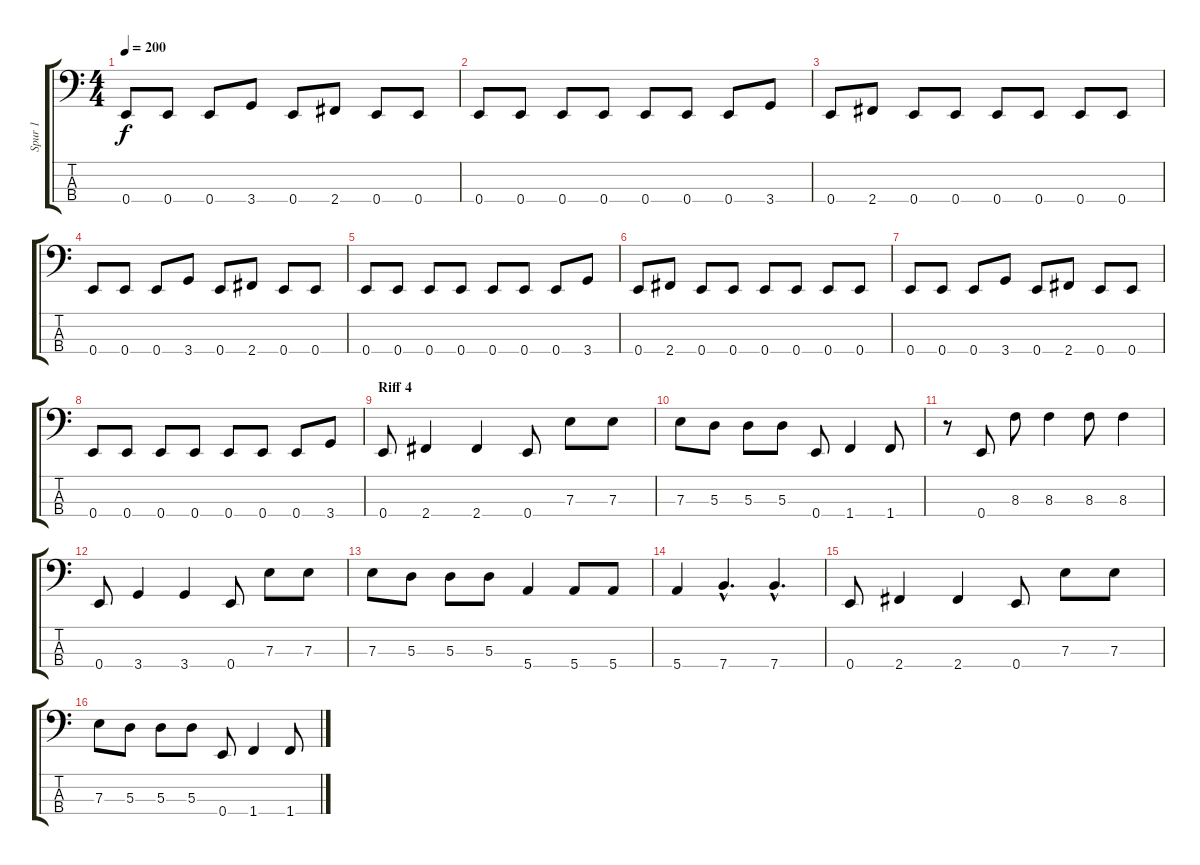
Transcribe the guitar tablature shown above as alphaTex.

\track ("Spur 1" "Spur 1") {instrument electricbasspick}
\staff {score tabs}
\tuning (G2 D2 A1 E1) {hide}
\ts (4 4)
\tempo 200
\clef f4
\ks c
0.4.8{dy f} 0.4.8 0.4.8 3.4.8 0.4.8 2.4.8 0.4.8 0.4.8 |
0.4.8 0.4.8 0.4.8 0.4.8 0.4.8 0.4.8 0.4.8 3.4.8 |
0.4.8 2.4.8 0.4.8 0.4.8 0.4.8 0.4.8 0.4.8 0.4.8 |
0.4.8 0.4.8 0.4.8 3.4.8 0.4.8 2.4.8 0.4.8 0.4.8 |
0.4.8 0.4.8 0.4.8 0.4.8 0.4.8 0.4.8 0.4.8 3.4.8 |
0.4.8 2.4.8 0.4.8 0.4.8 0.4.8 0.4.8 0.4.8 0.4.8 |
0.4.8 0.4.8 0.4.8 3.4.8 0.4.8 2.4.8 0.4.8 0.4.8 |
0.4.8 0.4.8 0.4.8 0.4.8 0.4.8 0.4.8 0.4.8 3.4.8 |
\section ("" "Riff 4")
0.4.8 2.4.4 2.4.4 0.4.8 7.3.8 7.3.8 |
7.3.8 5.3.8 5.3.8 5.3.8 0.4.8 1.4.4 1.4.8 |
r.8 0.4.8 8.3.8 8.3.4 8.3.8 8.3.4 |
0.4.8 3.4.4 3.4.4 0.4.8 7.3.8 7.3.8 |
7.3.8 5.3.8 5.3.8 5.3.8 5.4.4 5.4.8 5.4.8 |
5.4.4 7.4{hac}.4{d} 7.4{hac}.4{d} |
0.4.8 2.4.4 2.4.4 0.4.8 7.3.8 7.3.8 |
7.3.8 5.3.8 5.3.8 5.3.8 0.4.8 1.4.4 1.4.8
